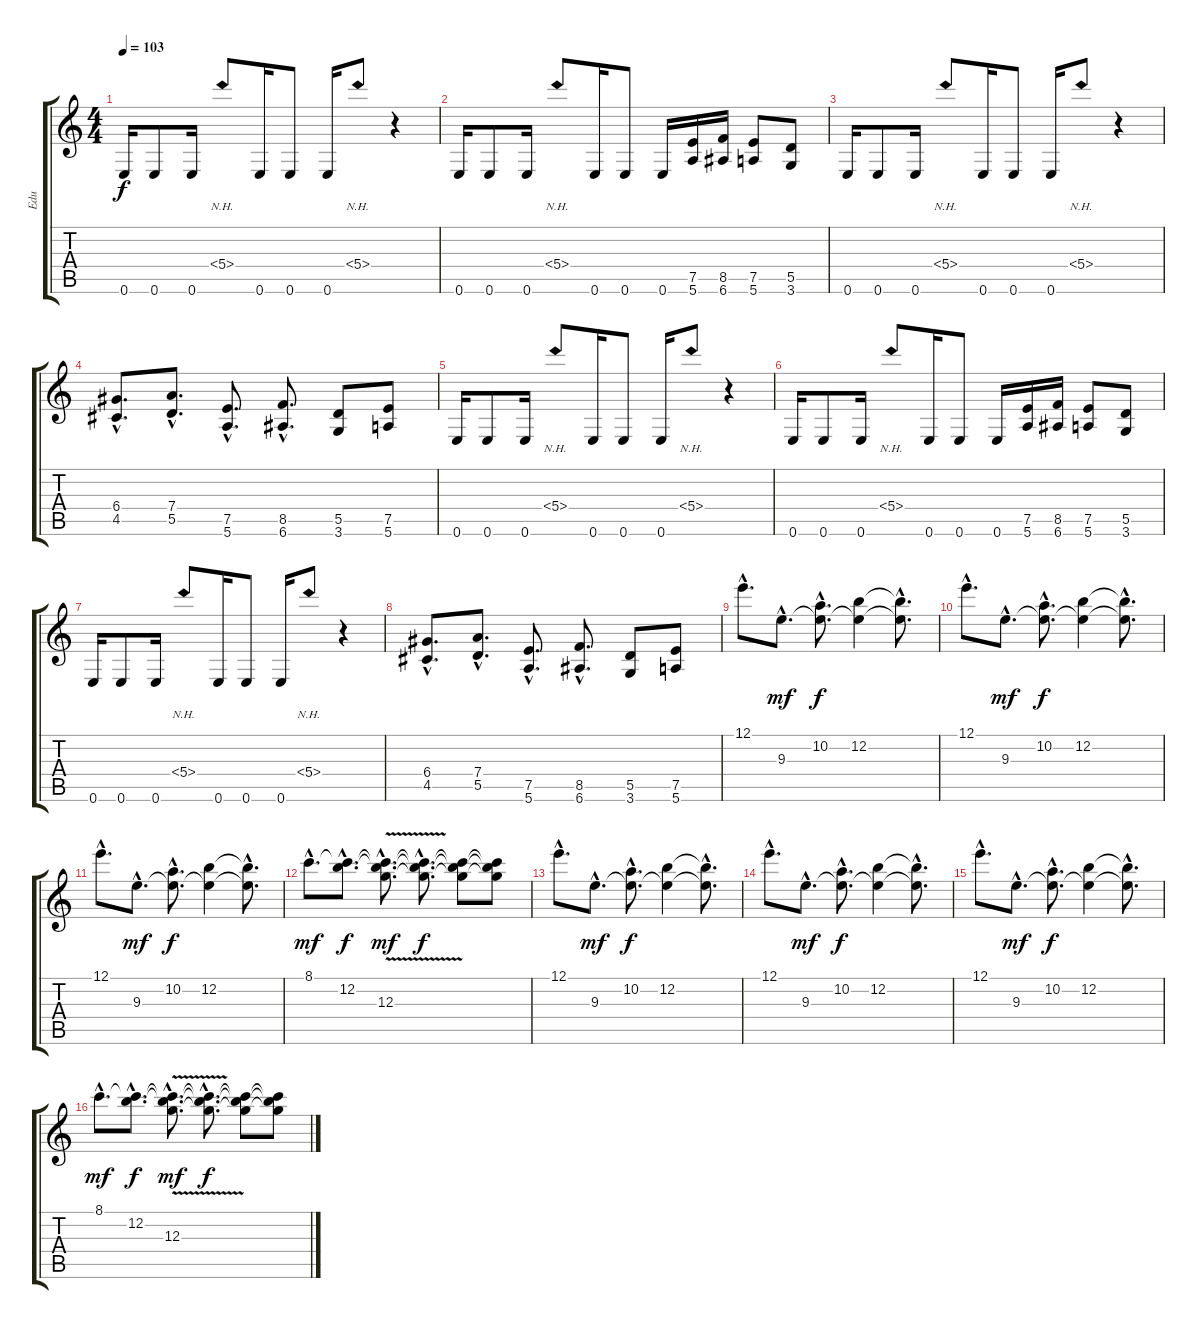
\track ("Edu" "Edu") {instrument distortionguitar}
\staff {score tabs}
\tuning (E4 B3 G3 D3 A2 E2) {hide}
\ts (4 4)
\tempo 103
\clef g2
\ks c
0.6.16{dy f} 0.6.8 0.6.16 5.4{nh}.8 0.6.16 0.6.8 0.6.16 5.4{nh}.8 r.4 |
0.6.16 0.6.8 0.6.16 5.4{nh}.8 0.6.16 0.6.8 0.6.16 (7.5 5.6).16 (8.5 6.6).16 (7.5 5.6).8 (5.5 3.6).8 |
0.6.16 0.6.8 0.6.16 5.4{nh}.8 0.6.16 0.6.8 0.6.16 5.4{nh}.8 r.4 |
(6.4{hac} 4.5{hac}).8{d} (7.4{hac} 5.5{hac}).8{d} (7.5{hac} 5.6{hac}).8{d} (8.5{hac} 6.6{hac}).8{d} (5.5 3.6).8 (7.5 5.6).8 |
0.6.16 0.6.8 0.6.16 5.4{nh}.8 0.6.16 0.6.8 0.6.16 5.4{nh}.8 r.4 |
0.6.16 0.6.8 0.6.16 5.4{nh}.8 0.6.16 0.6.8 0.6.16 (7.5 5.6).16 (8.5 6.6).16 (7.5 5.6).8 (5.5 3.6).8 |
0.6.16 0.6.8 0.6.16 5.4{nh}.8 0.6.16 0.6.8 0.6.16 5.4{nh}.8 r.4 |
(6.4{hac} 4.5{hac}).8{d} (7.4{hac} 5.5{hac}).8{d} (7.5{hac} 5.6{hac}).8{d} (8.5{hac} 6.6{hac}).8{d} (5.5 3.6).8 (7.5 5.6).8 |
12.1{hac}.8{d} 9.3{hac}.8{d dy mf} (10.2{hac} 9.3{hac t}).8{d dy f} (12.2 9.3{t}).4 (12.2{hac t} 9.3{hac t}).8{d} |
12.1{hac}.8{d} 9.3{hac}.8{d dy mf} (10.2{hac} 9.3{hac t}).8{d dy f} (12.2 9.3{t}).4 (12.2{hac t} 9.3{hac t}).8{d} |
12.1{hac}.8{d} 9.3{hac}.8{d dy mf} (10.2{hac} 9.3{hac t}).8{d dy f} (12.2 9.3{t}).4 (12.2{hac t} 9.3{hac t}).8{d} |
8.1{hac}.8{d dy mf} (8.1{hac t} 12.2{hac}).8{d dy f} (8.1{hac t} 12.2{hac t} 12.3{v hac}).8{d dy mf} (8.1{hac t} 12.2{hac t} 12.3{hac t}).8{d dy f} (8.1{t} 12.2{t} 12.3{t}).8 (8.1{t} 12.2{t} 12.3{t}).8 |
12.1{hac}.8{d} 9.3{hac}.8{d dy mf} (10.2{hac} 9.3{hac t}).8{d dy f} (12.2 9.3{t}).4 (12.2{hac t} 9.3{hac t}).8{d} |
12.1{hac}.8{d} 9.3{hac}.8{d dy mf} (10.2{hac} 9.3{hac t}).8{d dy f} (12.2 9.3{t}).4 (12.2{hac t} 9.3{hac t}).8{d} |
12.1{hac}.8{d} 9.3{hac}.8{d dy mf} (10.2{hac} 9.3{hac t}).8{d dy f} (12.2 9.3{t}).4 (12.2{hac t} 9.3{hac t}).8{d} |
8.1{hac}.8{d dy mf} (8.1{hac t} 12.2{hac}).8{d dy f} (8.1{hac t} 12.2{hac t} 12.3{v hac}).8{d dy mf} (8.1{hac t} 12.2{hac t} 12.3{hac t}).8{d dy f} (8.1{t} 12.2{t} 12.3{t}).8 (8.1{t} 12.2{t} 12.3{t}).8
